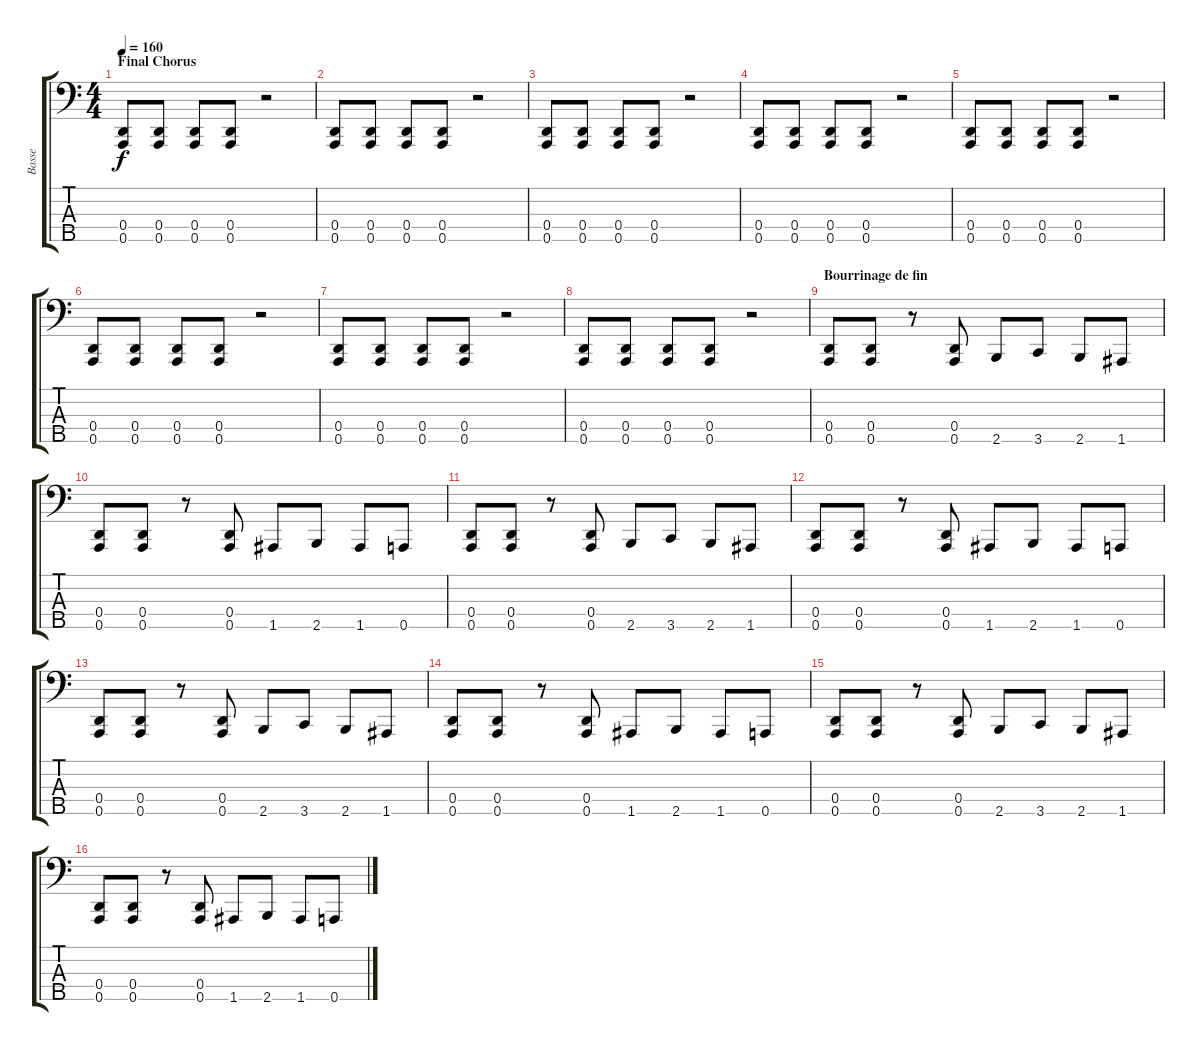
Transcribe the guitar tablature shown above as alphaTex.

\track ("Basse" "Basse") {instrument slapbass2}
\staff {score tabs}
\tuning (F2 C2 G1 D1 A0) {hide}
\ts (4 4)
\section ("" "Final Chorus")
\tempo 160
\clef f4
\ks c
(0.4 0.5).8{dy f} (0.4 0.5).8 (0.4 0.5).8 (0.4 0.5).8 r.2 |
(0.4 0.5).8 (0.4 0.5).8 (0.4 0.5).8 (0.4 0.5).8 r.2 |
(0.4 0.5).8 (0.4 0.5).8 (0.4 0.5).8 (0.4 0.5).8 r.2 |
(0.4 0.5).8 (0.4 0.5).8 (0.4 0.5).8 (0.4 0.5).8 r.2 |
(0.4 0.5).8 (0.4 0.5).8 (0.4 0.5).8 (0.4 0.5).8 r.2 |
(0.4 0.5).8 (0.4 0.5).8 (0.4 0.5).8 (0.4 0.5).8 r.2 |
(0.4 0.5).8 (0.4 0.5).8 (0.4 0.5).8 (0.4 0.5).8 r.2 |
(0.4 0.5).8 (0.4 0.5).8 (0.4 0.5).8 (0.4 0.5).8 r.2 |
\section ("" "Bourrinage de fin")
(0.4 0.5).8 (0.4 0.5).8 r.8 (0.4 0.5).8 2.5.8 3.5.8 2.5.8 1.5.8 |
(0.4 0.5).8 (0.4 0.5).8 r.8 (0.4 0.5).8 1.5.8 2.5.8 1.5.8 0.5.8 |
(0.4 0.5).8 (0.4 0.5).8 r.8 (0.4 0.5).8 2.5.8 3.5.8 2.5.8 1.5.8 |
(0.4 0.5).8 (0.4 0.5).8 r.8 (0.4 0.5).8 1.5.8 2.5.8 1.5.8 0.5.8 |
(0.4 0.5).8 (0.4 0.5).8 r.8 (0.4 0.5).8 2.5.8 3.5.8 2.5.8 1.5.8 |
(0.4 0.5).8 (0.4 0.5).8 r.8 (0.4 0.5).8 1.5.8 2.5.8 1.5.8 0.5.8 |
(0.4 0.5).8 (0.4 0.5).8 r.8 (0.4 0.5).8 2.5.8 3.5.8 2.5.8 1.5.8 |
(0.4 0.5).8 (0.4 0.5).8 r.8 (0.4 0.5).8 1.5.8 2.5.8 1.5.8 0.5.8
